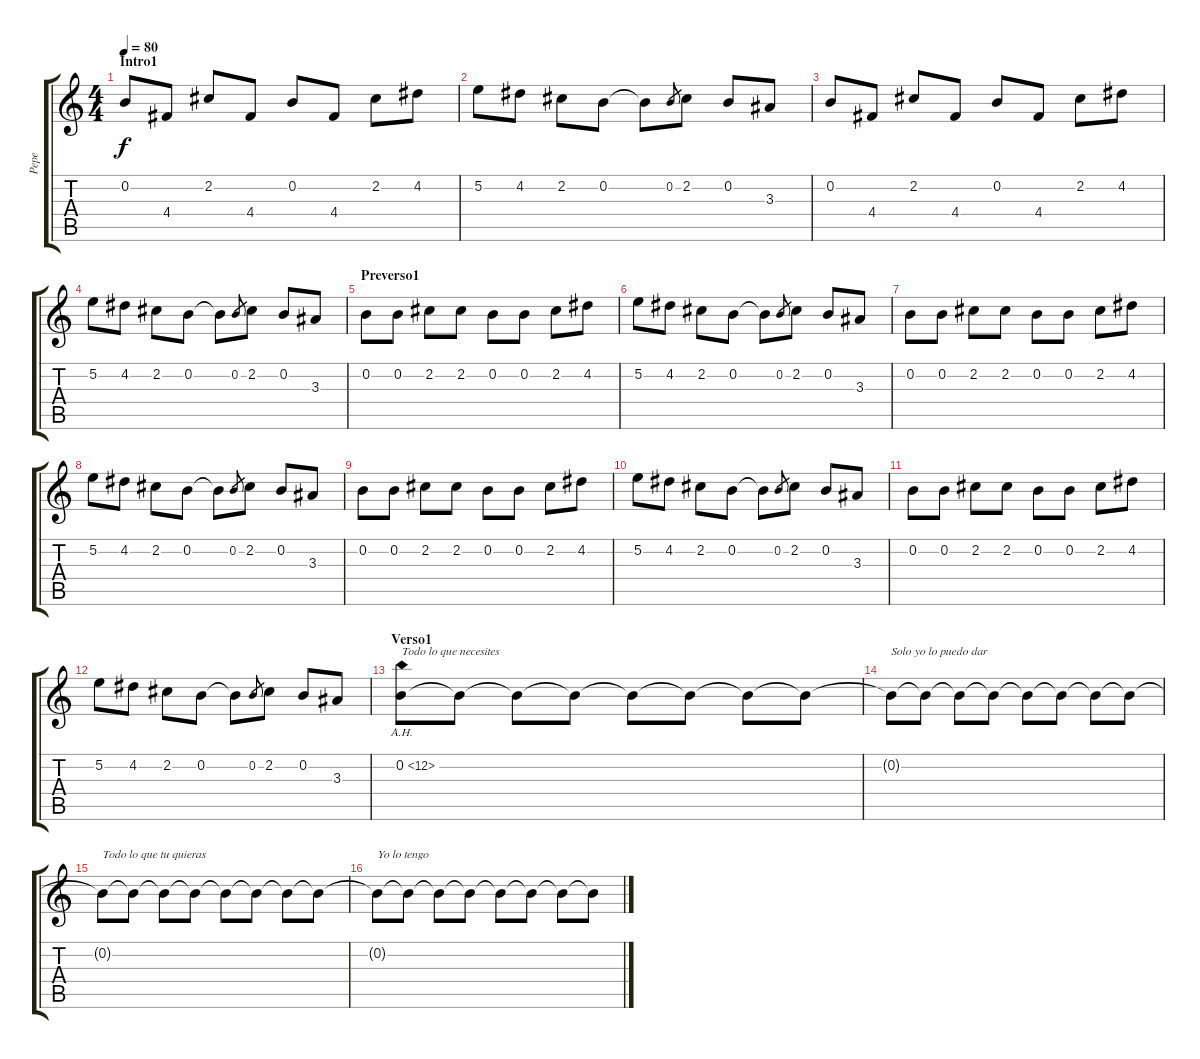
\track ("Pepe" "Pepe") {instrument distortionguitar}
\staff {score tabs}
\tuning (E4 B3 G3 D3 A2 E2) {hide}
\ts (4 4)
\section ("" "Intro1")
\tempo 80
\clef g2
\ks c
0.2.8{dy f instrument acousticguitarsteel} 4.4.8 2.2.8 4.4.8 0.2.8 4.4.8 2.2.8 4.2.8 |
5.2.8{instrument acousticguitarsteel} 4.2.8 2.2.8 0.2.8 0.2{t}.8 0.2.8{gr} 2.2.8 0.2.8 3.3.8 |
0.2.8{instrument acousticguitarsteel} 4.4.8 2.2.8 4.4.8 0.2.8 4.4.8 2.2.8 4.2.8 |
5.2.8{instrument acousticguitarsteel} 4.2.8 2.2.8 0.2.8 0.2{t}.8 0.2.8{gr} 2.2.8 0.2.8 3.3.8 |
\section ("" "Preverso1")
0.2.8{instrument distortionguitar} 0.2.8 2.2.8 2.2.8 0.2.8 0.2.8 2.2.8 4.2.8 |
5.2.8 4.2.8 2.2.8 0.2.8 0.2{t}.8 0.2.8{gr} 2.2.8 0.2.8 3.3.8 |
0.2.8 0.2.8 2.2.8 2.2.8 0.2.8 0.2.8 2.2.8 4.2.8 |
5.2.8 4.2.8 2.2.8 0.2.8 0.2{t}.8 0.2.8{gr} 2.2.8 0.2.8 3.3.8 |
0.2.8 0.2.8 2.2.8 2.2.8 0.2.8 0.2.8 2.2.8 4.2.8 |
5.2.8 4.2.8 2.2.8 0.2.8 0.2{t}.8 0.2.8{gr} 2.2.8 0.2.8 3.3.8 |
0.2.8 0.2.8 2.2.8 2.2.8 0.2.8 0.2.8 2.2.8 4.2.8 |
5.2.8 4.2.8 2.2.8 0.2.8 0.2{t}.8 0.2.8{gr} 2.2.8 0.2.8 3.3.8 |
\section ("" "Verso1")
0.2{ah 12}.8{txt "Todo lo que necesites" volume 5} 0.2{t}.8 0.2{t}.8 0.2{t}.8 0.2{t}.8 0.2{t}.8 0.2{t}.8 0.2{t}.8 |
0.2{t}.8{txt "Solo yo lo puedo dar"} 0.2{t}.8 0.2{t}.8 0.2{t}.8 0.2{t}.8 0.2{t}.8 0.2{t}.8 0.2{t}.8 |
0.2{t}.8{txt "Todo lo que tu quieras" volume 1} 0.2{t}.8 0.2{t}.8 0.2{t}.8 0.2{t}.8 0.2{t}.8 0.2{t}.8 0.2{t}.8 |
0.2{t}.8{txt "Yo lo tengo"} 0.2{t}.8 0.2{t}.8 0.2{t}.8 0.2{t}.8 0.2{t}.8 0.2{t}.8 0.2{t}.8
